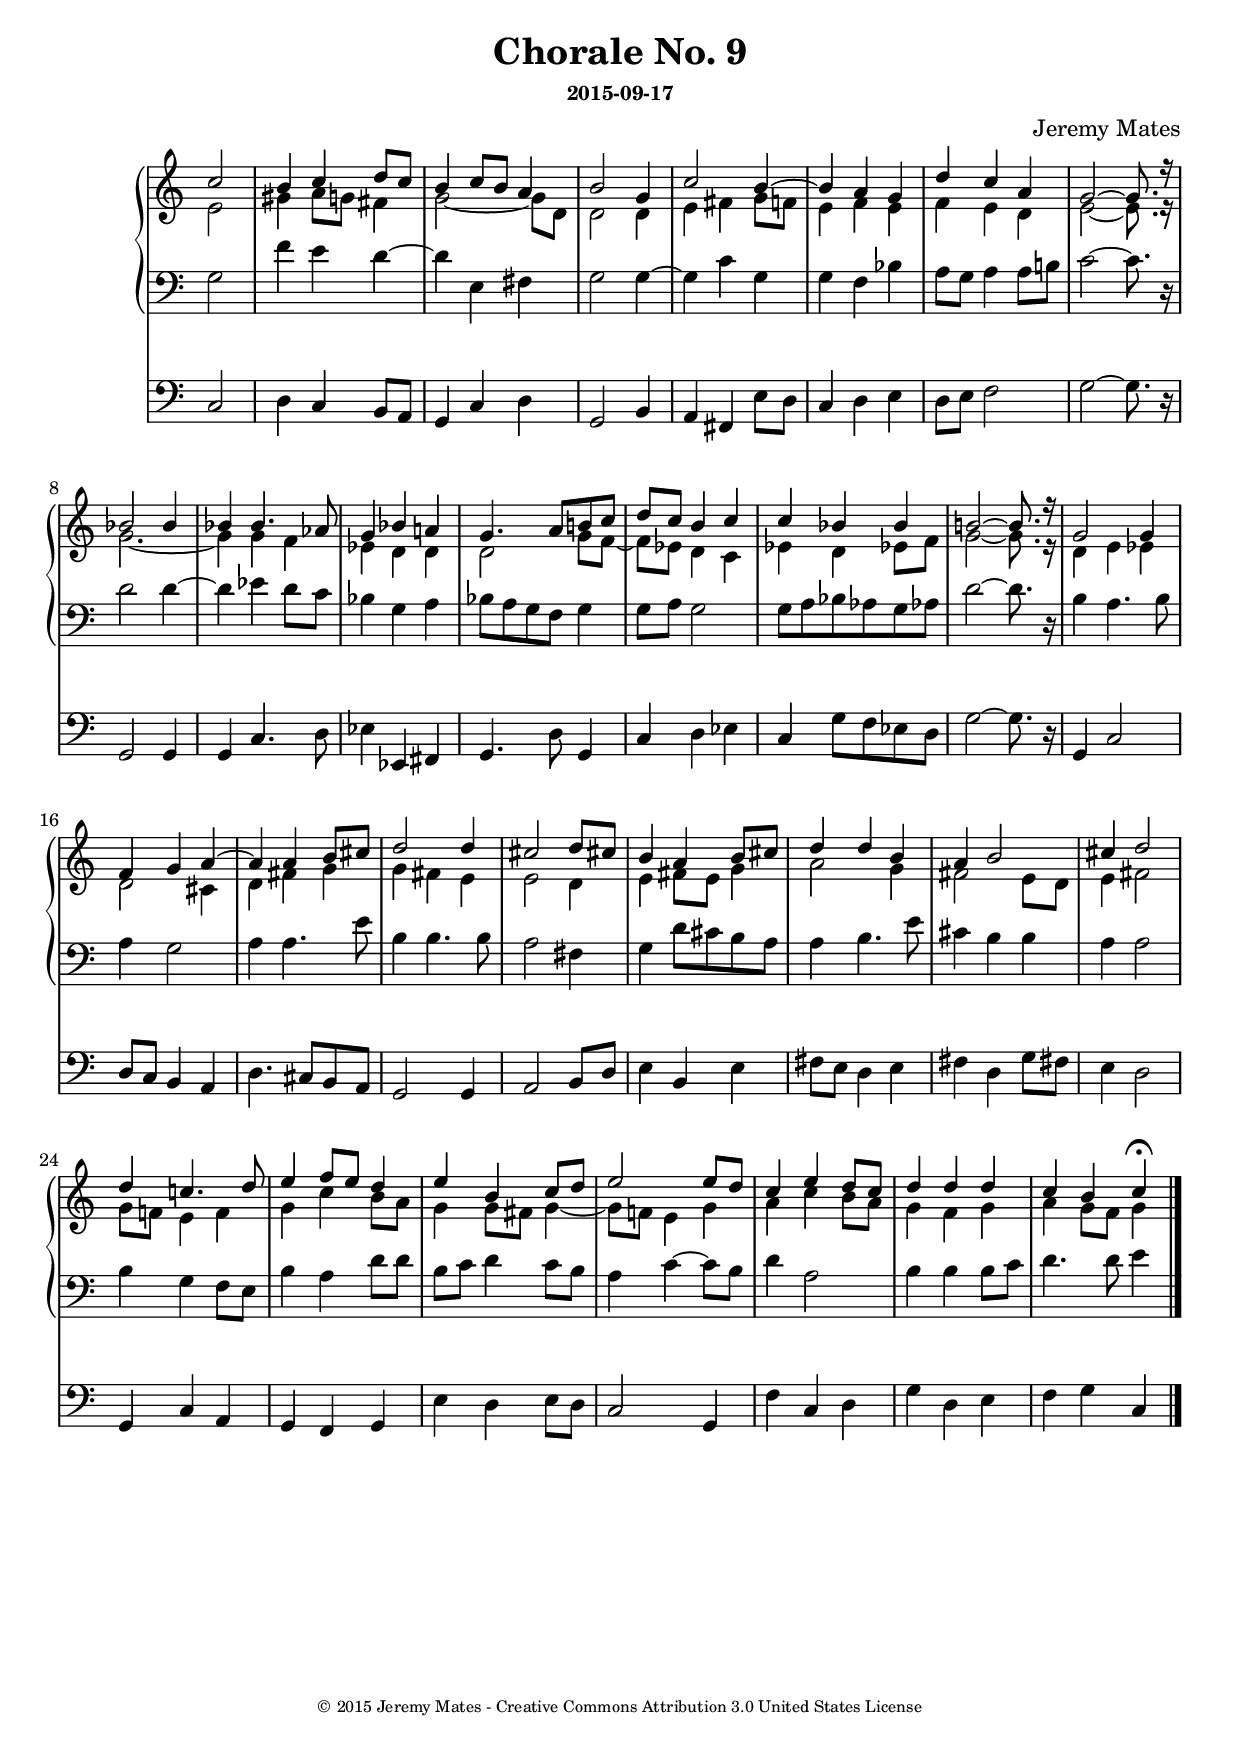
%%%%%%%%%%%%%%%%%%%%%%%%%%%%%%%%%%%%%%%%%%%%%%%%%%%%%%%%%%%%%%%%%%%%%%%%%%%%%%
%
% LilyPond engraving system - http://www.lilypond.org/
%
% timidity --config-file=organ.cfg

\version  "2.18.2"
\language "deutsch"

\header {
  title       = "Chorale No. 9"
  composer    = "Jeremy Mates"
  subsubtitle = "2015-09-17"
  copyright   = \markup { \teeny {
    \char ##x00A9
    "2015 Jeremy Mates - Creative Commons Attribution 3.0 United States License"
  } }
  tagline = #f
}

normtempo = { \tempo 4=110 }

tempoandetc = {
  \set Score.tempoHideNote = ##t
  \override Staff.TimeSignature #'stencil = ##f
  \accidentalStyle "neo-modern"
  \time 3/4
  \normtempo

  \key c \major
}

%
%%%%%%%%%%%%%%%%%%%%%%%%%%%%%%%%%%%%%%%%%%%%%%%%%%%%%%%%%%%%%%%%%%%%%%%%%%%%%%
%

sopa = \relative a' {
  \partial 2 c2

  h4 c d8 c
  h4 c8 h a4
  h2 g4
  c2 h4~

  h4 a g
  d'4 c a
  g2~ g8. r16
  b2 b4

  b4 b4. as8
  g4 b a
  g4. a8 h c
  d8 c h4 c

  c4 b b
  h2~ h8. r16
  g2 g4
  f4 g a~

  a4 a4 h8 cis
  d2 d4
  cis2 d8 cis
  h4 a h8 cis

  d4 d h
  a4 h2
  cis4 d2
  d4 c4. d8

  e4 f8 e d4
  e4 h c8 d
  e2 e8 d
  c4 e d8 c

  d4 d d
  c4 h \tempo 4=72 c\fermata
}

altoa = \relative d' {
  \partial 2 e2

  gis4 a8 g fis4
  g2~ g8 d8
  d2 d4
  e4 fis g8 f

  e4 f e
  f4 e d
  e2~ e8. r16
  g2.~

  g4 g f
  es4 d d4
  d2 g8 f~
  f8 es8 d4 c

  es4 d es8 f
  g2~ g8. r16
  d4 e es
  d2 cis4

  d4 fis g
  g4 fis e
  e2 d4
  e4 fis8 e g4

  a2 g4
  fis2 e8 d
  e4 fis2
  g8 f e4 f

  g4 c h8 a
  g4 g8 fis g4~
  g8 f e4 g
  a4 c h8 a

  g4 f g
  a4 g8 f g4
}

tenora = \relative g {
  \partial 2 g2

  f'4 e d4~
  d e,4 fis
  g2 g4~
  g4 c g

  g4 f b
  a8 g a4 a8 h
  c2~ c8. r16
  d2 d4~

  d4 es d8 c
  b4 g a
  b8 a g f g4
  g8 a g2

  g8 a b as g as
  d2~ d8. r16
  h4 a4. h8
  a4 g2

  a4 a4. e'8
  h4 h4. h8
  a2 fis4
  g4 d'8 cis h a

  a4 h4. e8
  cis4 h h
  a4 a2
  h4 g f8 e

  h'4 a d8 d
  h8 c d4 c8 h
  a4 c4~ c8 h8
  d4 a2

  h4 h h8 c
  d4. d8 e4
}

bassa = \relative c {
  \partial 2 c2

  d4 c h8 a
  g4 c d
  g,2 h4
  a4 fis e'8 d

  c4 d e4
  d8 e f2
  g2~ g8. r16
  g,2 g4

  g4 c4. d8
  es4 es, fis
  g4. d'8 g,4
  c4 d es

  c4 g'8 f es d
  g2~ g8. r16
  g,4 c2
  d8 c h4 a

  d4. cis8 h a
  g2 g4
  a2 h8 d
  e4 h e

  fis8 e d4 e
  fis4 d g8 fis
  e4 d2
  g,4 c a

  g4 f g
  e'4 d e8 d
  c2 g4
  f'4 c d
  g4 d e

  f4 g c,
}

%
%%%%%%%%%%%%%%%%%%%%%%%%%%%%%%%%%%%%%%%%%%%%%%%%%%%%%%%%%%%%%%%%%%%%%%%%%%%%%%
%
% MIDI

msop = \new Voice { \voiceOne
  \tempoandetc
  \sopa
}

malto = \new Voice { \voiceTwo
  \tempoandetc
  \altoa
}

mtenor = {
  \tempoandetc
  \tenora
}

mbass = {
  \tempoandetc
  \bassa
}

themidi = {
 <<
  \set Score.midiChannelMapping = #'staff
  % may need e.g. if feeding to synth
  %\set Score.midiChannelMapping = #'instrument

  % comment these out to listen to a particular voice only
  \new Staff = "soprano" << \msop >>
  \new Staff = "alto" << \malto >>
  \new Staff = "tenor" << \mtenor >>
  \new Staff = "bass" << \mbass >>
 >>
}

%
%%%%%%%%%%%%%%%%%%%%%%%%%%%%%%%%%%%%%%%%%%%%%%%%%%%%%%%%%%%%%%%%%%%%%%%%%%%%%%
%
% SCORE

ssop = \new Voice {
  \tempoandetc
  \voiceOne
  \sopa
  \bar "|."
}

salto = \new Voice {
  \tempoandetc
  \voiceTwo
  \altoa
  \bar "|."
}

stenor = {
  \tempoandetc
  \clef bass
  \tenora
  \bar "|."
}

sbass = {
  \tempoandetc
  \bassa
  \bar "|."
}

upper = {
  \clef treble
  \set Staff.printPartCombineTexts = ##f
  \partcombine \ssop \salto
}

lower = {
  \clef treble
  \stenor
}

thescore = {
 <<
  \new PianoStaff << \new Staff \upper \new Staff \lower >>
  \new Staff << \clef bass \sbass >>
 >>
}

\score {
  \thescore
  \layout { }
}

\score {
  \themidi
  \midi { }
}
